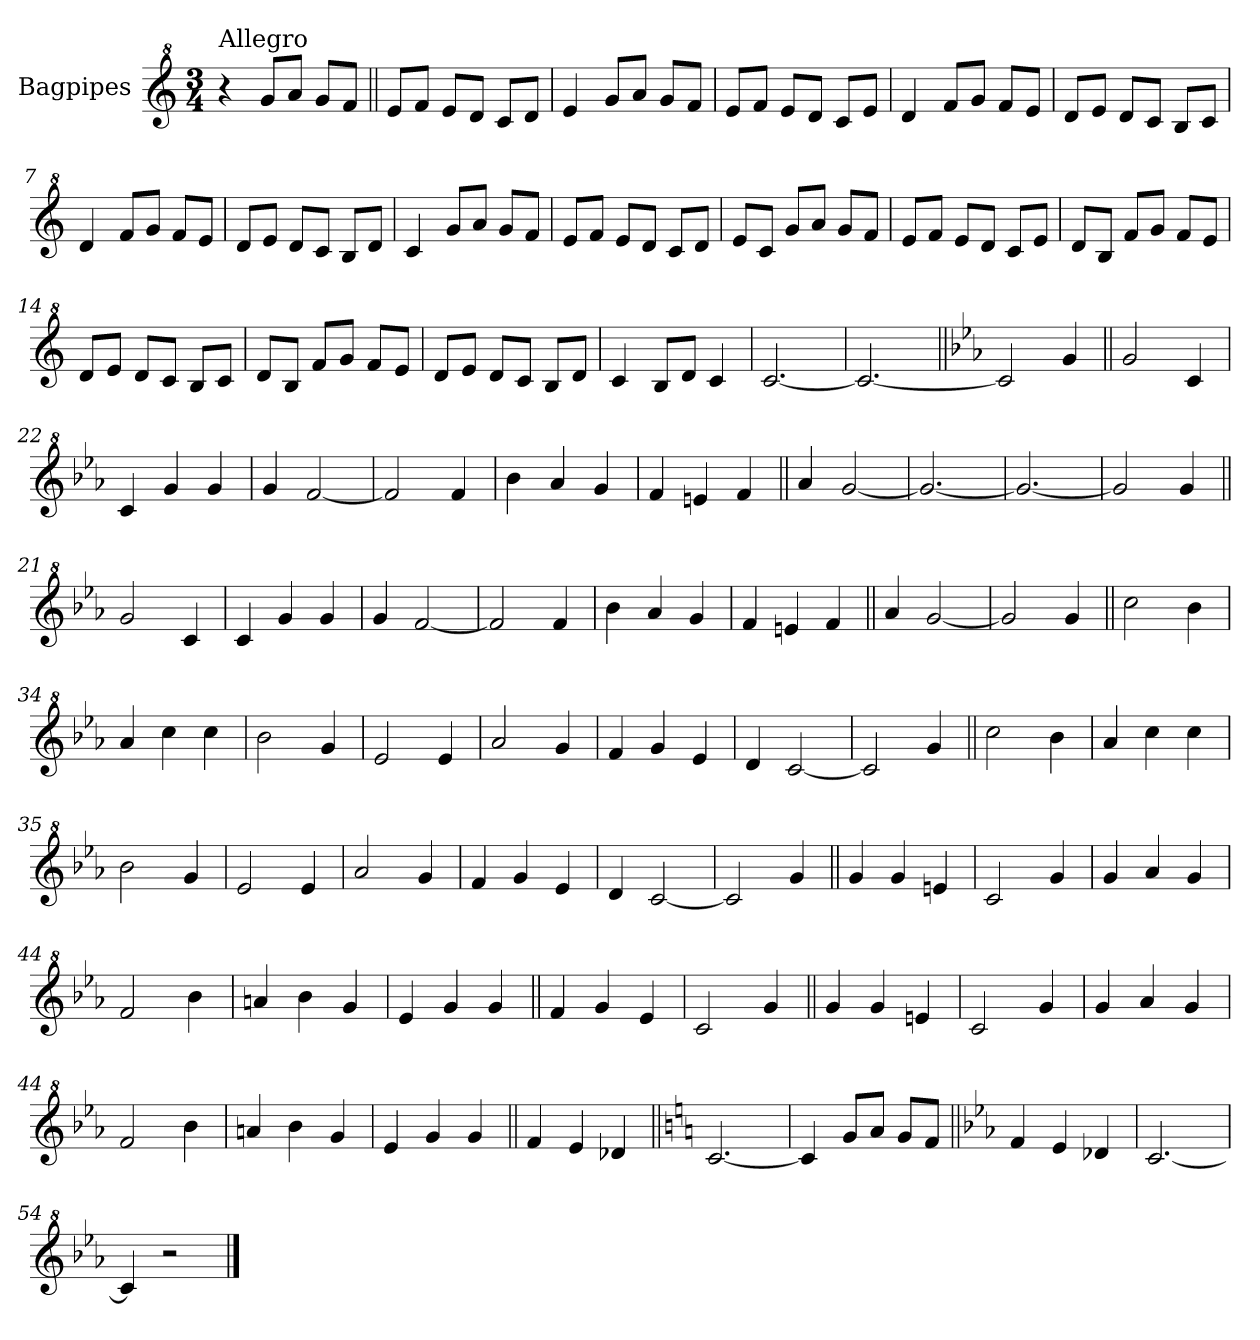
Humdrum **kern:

**kern
*part1
*staff1
*I"Bagpipes
*I'Bag
*clefG^2
*k[]
*C:
*M3/4
=1
!LO:TX:a:t=Allegro
4r
8gg/L
8aa/J
8gg/L
8ff/J
=2||
8ee/L
8ff/J
8ee/L
8dd/J
8cc/L
8dd/J
=3
4ee/
8gg/L
8aa/J
8gg/L
8ff/J
=4
8ee/L
8ff/J
8ee/L
8dd/J
8cc/L
8ee/J
=5
4dd/
8ff/L
8gg/J
8ff/L
8ee/J
=6
8dd/L
8ee/J
8dd/L
8cc/J
8b/L
8cc/J
=7
4dd/
8ff/L
8gg/J
8ff/L
8ee/J
=8
8dd/L
8ee/J
8dd/L
8cc/J
8b/L
8dd/J
!!LO:LB:g=z
=9
4cc/
8gg/L
8aa/J
8gg/L
8ff/J
=10
8ee/L
8ff/J
8ee/L
8dd/J
8cc/L
8dd/J
=11
8ee/L
8cc/J
8gg/L
8aa/J
8gg/L
8ff/J
=12
8ee/L
8ff/J
8ee/L
8dd/J
8cc/L
8ee/J
=13
8dd/L
8b/J
8ff/L
8gg/J
8ff/L
8ee/J
=14
8dd/L
8ee/J
8dd/L
8cc/J
8b/L
8cc/J
=15
8dd/L
8b/J
8ff/L
8gg/J
8ff/L
8ee/J
!!LO:LB:g=z
=16
8dd/L
8ee/J
8dd/L
8cc/J
8b/L
8dd/J
=17
4cc/
8b/L
8dd/J
4cc/
=18
[2.cc/
=19
2.cc/_
=20||
*k[b-e-a-]
*E-:
2cc/]
4gg/
=21||
2gg/
4cc/
=22
4cc/
4gg/
4gg/
=23
4gg/
[2ff/
=24
2ff/]
4ff/
=25
4bb-\
4aa-/
4gg/
=26
4ff/
4een/
4ff/
=27||
4aa-/
[2gg/
=28
2.gg/_
!!LO:LB:g=z
=29
2.gg/_
=30
2gg/]
4gg/
=21||
2gg/
4cc/
=22
4cc/
4gg/
4gg/
=23
4gg/
[2ff/
=24
2ff/]
4ff/
=25
4bb-\
4aa-/
4gg/
=26
4ff/
4een/
4ff/
=31||
4aa-/
[2gg/
=32
2gg/]
4gg/
=33||
2ccc\
4bb-\
=34
4aa-/
4ccc\
4ccc\
=35
2bb-\
4gg/
=36
2ee-/
4ee-/
=37
2aa-/
4gg/
=38
4ff/
4gg/
4ee-/
=39
4dd/
[2cc/
=40
2cc/]
4gg/
=33a||
2ccc\
4bb-\
=34a
4aa-/
4ccc\
4ccc\
=35a
2bb-\
4gg/
=36a
2ee-/
4ee-/
=37a
2aa-/
4gg/
=38a
4ff/
4gg/
4ee-/
=39a
4dd/
[2cc/
=40a
2cc/]
4gg/
=41||
4gg/
4gg/
4een/
=42
2cc/
4gg/
!!LO:LB:g=z
=43
4gg/
4aa-/
4gg/
=44
2ff/
4bb-\
=45
4aan/
4bb-\
4gg/
=46
4ee-/
4gg/
4gg/
=47||
4ff/
4gg/
4ee-/
=48
2cc/
4gg/
=41||
4gg/
4gg/
4een/
=42
2cc/
4gg/
!!LO:LB:g=z
=43
4gg/
4aa-/
4gg/
=44
2ff/
4bb-\
=45
4aan/
4bb-\
4gg/
=46
4ee-/
4gg/
4gg/
=49||
4ff/
4ee-/
4dd-X/
=50||
*k[]
*C:
[2.cc/
=51
4cc/]
8gg/L
8aa/J
8gg/L
8ff/J
=52||
*k[b-e-a-]
*E-:
4ff/
4ee-/
4dd-X/
=53
[2.cc/
!!LO:LB:g=z
=54
4cc/]
2r
==
*-
